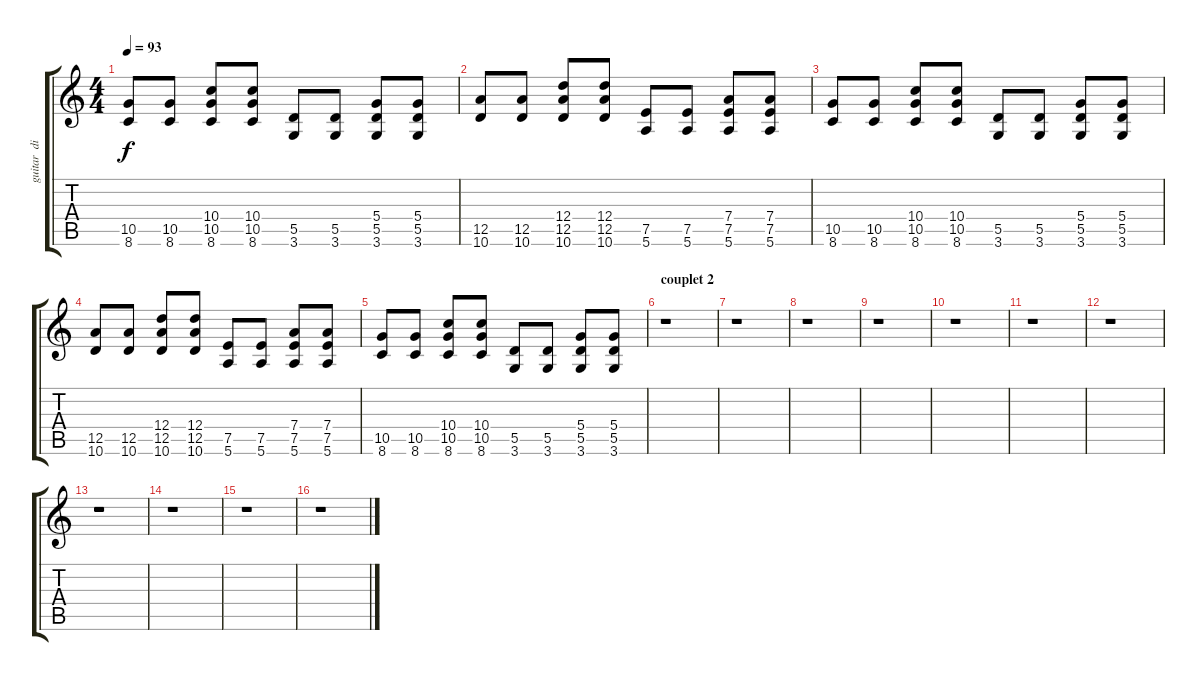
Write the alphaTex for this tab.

\track ("guitar  disto " "guitar  di") {instrument distortionguitar}
\staff {score tabs}
\tuning (E4 B3 G3 D3 A2 E2) {hide}
\ts (4 4)
\tempo 93
\clef g2
\ks c
(10.5 8.6).8{dy f} (10.5 8.6).8 (10.4 10.5 8.6).8 (10.4 10.5 8.6).8 (5.5 3.6).8 (5.5 3.6).8 (5.4 5.5 3.6).8 (5.4 5.5 3.6).8 |
(12.5 10.6).8 (12.5 10.6).8 (12.4 12.5 10.6).8 (12.4 12.5 10.6).8 (7.5 5.6).8 (7.5 5.6).8 (7.4 7.5 5.6).8 (7.4 7.5 5.6).8 |
(10.5 8.6).8 (10.5 8.6).8 (10.4 10.5 8.6).8 (10.4 10.5 8.6).8 (5.5 3.6).8 (5.5 3.6).8 (5.4 5.5 3.6).8 (5.4 5.5 3.6).8 |
(12.5 10.6).8 (12.5 10.6).8 (12.4 12.5 10.6).8 (12.4 12.5 10.6).8 (7.5 5.6).8 (7.5 5.6).8 (7.4 7.5 5.6).8 (7.4 7.5 5.6).8 |
(10.5 8.6).8 (10.5 8.6).8 (10.4 10.5 8.6).8 (10.4 10.5 8.6).8 (5.5 3.6).8 (5.5 3.6).8 (5.4 5.5 3.6).8 (5.4 5.5 3.6).8 |
\section ("" "couplet 2")
r.1 |
r.1 |
r.1 |
r.1 |
r.1 |
r.1 |
r.1 |
r.1 |
r.1 |
r.1 |
r.1
